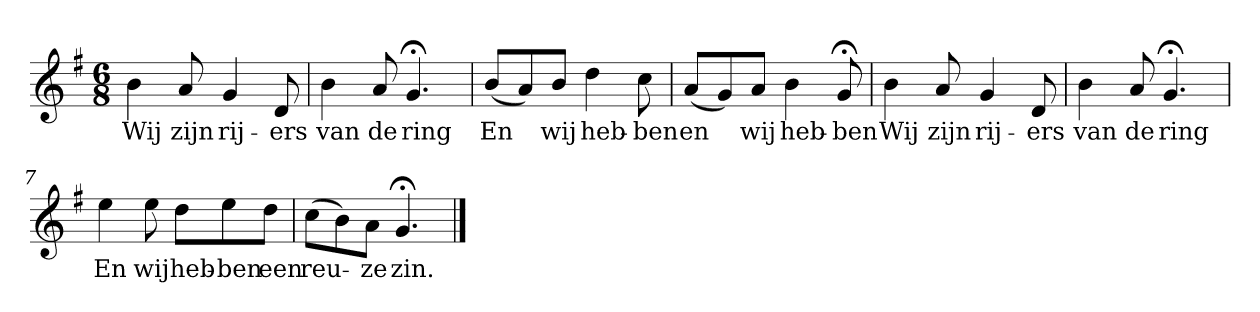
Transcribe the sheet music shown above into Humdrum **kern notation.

**kern	**text
*part1	*part1
*staff1	*staff1
*k[f#]	*
*G:	*
*M6/8	*
*MM120	*
=1	=1
4b	Wij
8a	zijn
4g	rij-
8d	-ers
=2	=2
4b	van
8a	de
4.g;<	ring
=3	=3
(8bL	En
8a)	.
8bJ	wij
4dd	heb-
8cc	-ben
=4	=4
(8aL	en
8g)	.
8aJ	wij
4b	heb-
8g;<	-ben
=5	=5
4b	Wij
8a	zijn
4g	rij-
8d	-ers
=6	=6
4b	van
8a	de
4.g;<	ring
=7	=7
4ee	En
8ee	wij
8ddL	heb-
8ee	-ben
8ddJ	een
=8	=8
(8ccL	reu-
8b)	.
8aJ	-ze
4.g;<	zin.
==	==
*-	*-
